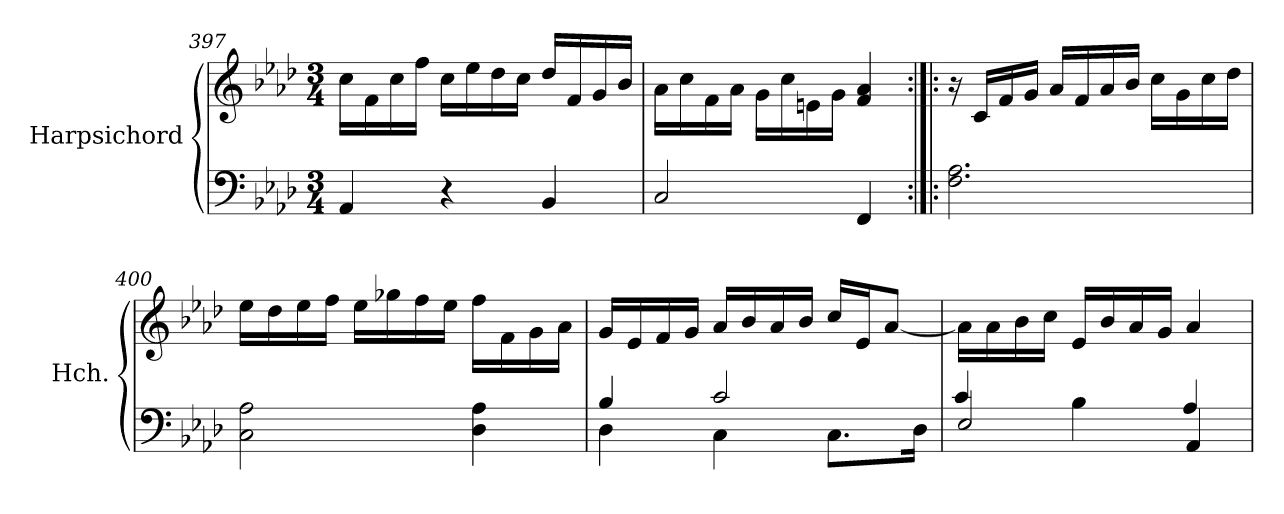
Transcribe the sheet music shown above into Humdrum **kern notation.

**kern	**kern
*part1	*part1
*staff2	*staff1
*I"Harpsichord	*
*I'Hch.	*
*clefF4	*clefG2
*k[b-e-a-d-]	*k[b-e-a-d-]
*M3/4	*M3/4
=397	=397
4AA-/	16cc\LL
.	16f\
.	16cc\
.	16ff\JJ
4r	16cc\LL
.	16ee-\
.	16dd-\
.	16cc\JJ
4BB-/	16dd-/LL
.	16f/
.	16g/
.	16b-/JJ
=398	=398
2C/	16a-\LL
.	16cc\
.	16f\
.	16a-\JJ
.	16g\LL
.	16cc\
.	16en\
.	16g\JJ
4FF/	4f/ 4a-/
!!LO:LB:g=z
=399:|!|:	=399:|!|:
2.F\ 2.A-\	16r
.	16c/LL
.	16f/
.	16g/JJ
.	16a-/LL
.	16f/
.	16a-/
.	16b-/JJ
.	16cc\LL
.	16g\
.	16cc\
.	16dd-\JJ
=400	=400
2C\ 2A-\	16ee-\LL
.	16dd-\
.	16ee-\
.	16ff\JJ
.	16ee-\LL
.	16gg-X\
.	16ff\
.	16ee-\JJ
4D-\ 4A-\	16ff\LL
.	16f\
.	16g\
.	16a-\JJ
=401	=401
*^	*
4B-/	4D-\	16g/LL
.	.	16e-/
.	.	16f/
.	.	16g/JJ
2c/	4C\	16a-/LL
.	.	16b-/
.	.	16a-/
.	.	16b-/JJ
.	8.C\L	16cc/LL
.	.	16e-/J
.	.	[8a-/J
.	16D-\Jk	.
=402	=402	=402
2E-/	4c/	16a-\LL]
.	.	16a-\
.	.	16b-\
.	.	16cc\JJ
.	4B-\	16e-/LL
.	.	16b-/
.	.	16a-/
.	.	16g/JJ
4AA-/	4A-/	4a-/
*v	*v	*
=	=
*-	*-
